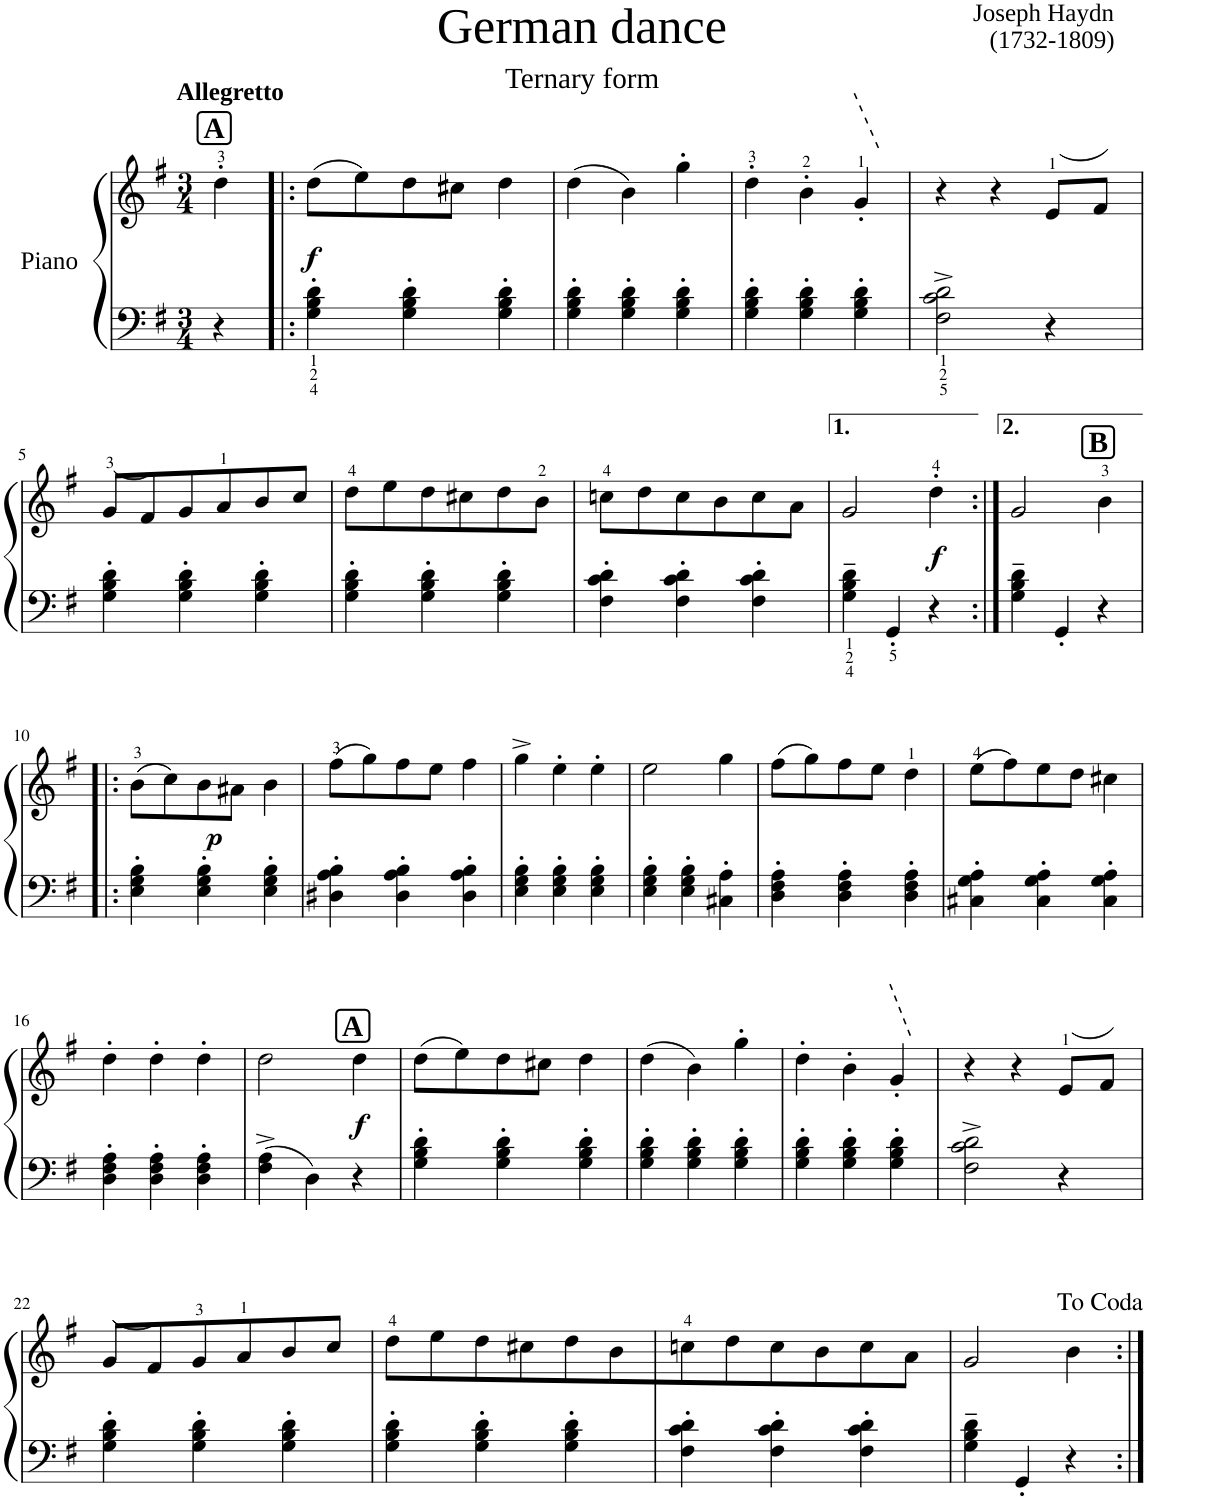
**kern	**kern	**dynam
*part1	*part1	*part1
*staff2	*staff1	*staff1/2
*I"Piano	*	*
*I'Pno	*	*
*clefF4	*clefG2	*
*k[f#]	*k[f#]	*
*M3/4	*M3/4	*
=	=	=
!	!LO:TX:a:B:t=Allegretto	!
!	!LO:TX:a:B:t=A	!
!	!	!LO:DY:b
4r	4dd'\	f
=1!|:	=1!|:	=1!|:
4G\' 4B\' 4d\'	(8dd\L	.
.	8ee\)	.
4G\' 4B\' 4d\'	8dd\	.
.	8cc#X\J	.
4G\' 4B\' 4d\'	4dd\	.
=2	=2	=2
4G\' 4B\' 4d\'	(4dd\	.
4G\' 4B\' 4d\'	4b\)	.
4G\' 4B\' 4d\'	4gg'\	.
=3	=3	=3
4G\' 4B\' 4d\'	4dd'\	.
4G\' 4B\' 4d\'	4b'\	.
4G\' 4B\' 4d\'	4g'/	.
=4	=4	=4
2F#\^ 2c\^ 2d\^	4r	.
.	4r	.
4r	(8e/L	.
.	8f#/J)	.
!!LO:LB:g=z
=5	=5	=5
4G\' 4B\' 4d\'	(8g/L	.
.	8f#/)	.
4G\' 4B\' 4d\'	8g/	.
.	8a/	.
4G\' 4B\' 4d\'	8b/	.
.	8cc/J	.
=6	=6	=6
4G\' 4B\' 4d\'	8dd\L	.
.	8ee\	.
4G\' 4B\' 4d\'	8dd\	.
.	8cc#X\	.
4G\' 4B\' 4d\'	8dd\	.
.	8b\J	.
=7	=7	=7
4F#\' 4c\' 4d\'	8ccn\L	.
.	8dd\	.
4F#\' 4c\' 4d\'	8cc\	.
.	8b\	.
4F#\' 4c\' 4d\'	8cc\	.
.	8a\J	.
=8	=8	=8
4G\~ 4B\~ 4d\~	2g/	.
4GG'/	.	.
!	!	!LO:DY:b
4r	4dd'\	f
=9:|!	=9:|!	=9:|!
4G\~ 4B\~ 4d\~	2g/	.
4GG'/	.	.
!	!LO:TX:a:B:t=B	!
4r	4b\	.
!!LO:LB:g=z
=10!|:	=10!|:	=10!|:
!	!	!LO:DY:b
4E\' 4G\' 4B\'	(8b\L	p
.	8cc\)	.
4E\' 4G\' 4B\'	8b\	.
.	8a#X\J	.
4E\' 4G\' 4B\'	4b\	.
=11	=11	=11
4D#X\' 4A\' 4B\'	(8ff#\L	.
.	8gg\)	.
4D#\' 4A\' 4B\'	8ff#\	.
.	8ee\J	.
4D#\' 4A\' 4B\'	4ff#\	.
=12	=12	=12
4E\' 4G\' 4B\'	4gg^\	.
4E\' 4G\' 4B\'	4ee'\	.
4E\' 4G\' 4B\'	4ee'\	.
=13	=13	=13
4E\' 4G\' 4B\'	2ee\	.
4E\' 4G\' 4B\'	.	.
4C#X\' 4A\'	4gg\	.
=14	=14	=14
4D\' 4F#\' 4A\'	(8ff#\L	.
.	8gg\)	.
4D\' 4F#\' 4A\'	8ff#\	.
.	8ee\J	.
4D\' 4F#\' 4A\'	4dd\	.
=15	=15	=15
4C#X\' 4G\' 4A\'	(8ee\L	.
.	8ff#\)	.
4C#\' 4G\' 4A\'	8ee\	.
.	8dd\J	.
4C#\' 4G\' 4A\'	4cc#X\	.
!!LO:LB:g=z
=16	=16	=16
4D\' 4F#\' 4A\'	4dd'\	.
4D\' 4F#\' 4A\'	4dd'\	.
4D\' 4F#\' 4A\'	4dd'\	.
=17	=17	=17
4F#\^ 4A\^	2dd\	.
4D\	.	.
!	!LO:TX:a:B:t=A	!
!	!	!LO:DY:b
4r	4dd\	f
=18	=18	=18
4G\' 4B\' 4d\'	(8dd\L	.
.	8ee\)	.
4G\' 4B\' 4d\'	8dd\	.
.	8cc#X\J	.
4G\' 4B\' 4d\'	4dd\	.
=19	=19	=19
4G\' 4B\' 4d\'	(4dd\	.
4G\' 4B\' 4d\'	4b\)	.
4G\' 4B\' 4d\'	4gg'\	.
=20	=20	=20
4G\' 4B\' 4d\'	4dd'\	.
4G\' 4B\' 4d\'	4b'\	.
4G\' 4B\' 4d\'	4g'/	.
=21	=21	=21
2F#\^ 2c\^ 2d\^	4r	.
.	4r	.
4r	(8e/L	.
.	8f#/J)	.
!!LO:LB:g=z
=22	=22	=22
4G\' 4B\' 4d\'	(8g/L	.
.	8f#/)	.
4G\' 4B\' 4d\'	8g/	.
.	8a/	.
4G\' 4B\' 4d\'	8b/	.
.	8cc/J	.
=23	=23	=23
4G\' 4B\' 4d\'	8dd\L	.
.	8ee\	.
4G\' 4B\' 4d\'	8dd\	.
.	8cc#X\	.
4G\' 4B\' 4d\'	8dd\	.
.	8b\	.
=24	=24	=24
4F#\' 4c\' 4d\'	8ccn\	.
.	8dd\	.
4F#\' 4c\' 4d\'	8cc\	.
.	8b\	.
4F#\' 4c\' 4d\'	8cc\	.
.	8a\J	.
=25	=25	=25
4G\~ 4B\~ 4d\~	2g/	.
4GG'/	.	.
4r	4b\	.
=:|!	=:|!	=:|!
*-	*-	*-
